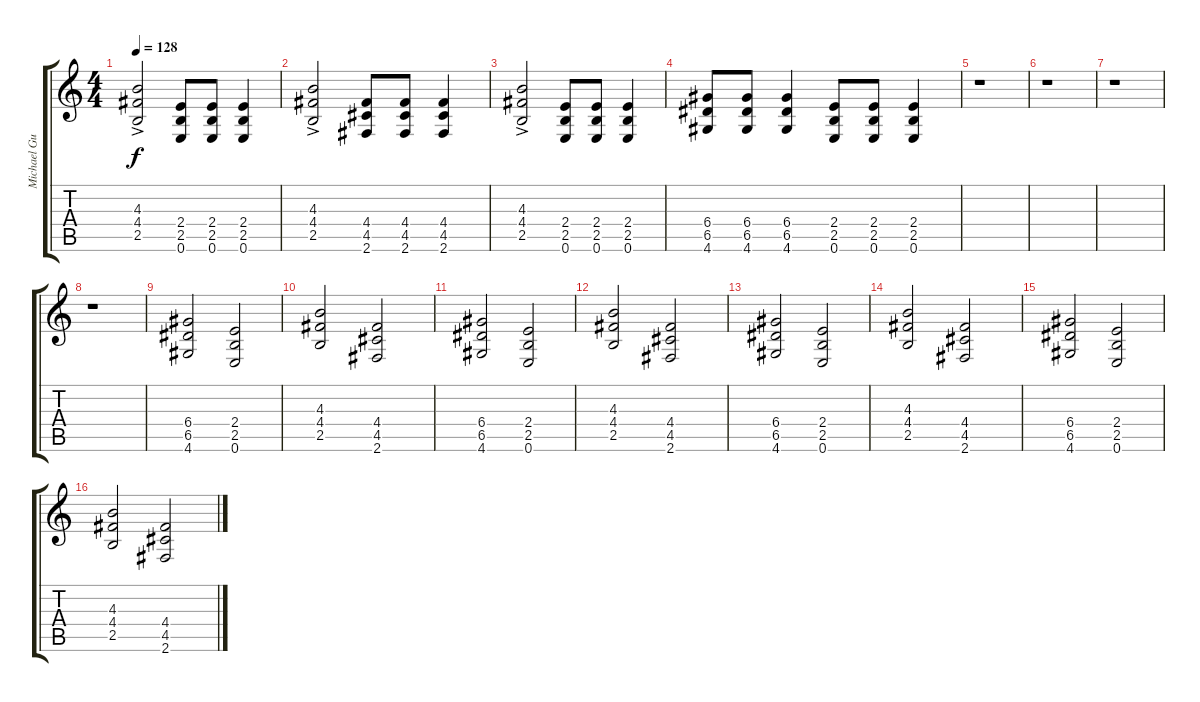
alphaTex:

\track ("Michael Guy Chislett" "Michael Gu") {instrument overdrivenguitar}
\staff {score tabs}
\tuning (E4 B3 G3 D3 A2 E2) {hide}
\ts (4 4)
\tempo 128
\clef g2
\ks c
(4.3{ac} 4.4{ac} 2.5{ac}).2{dy f} (2.4 2.5 0.6).8 (2.4 2.5 0.6).8 (2.4 2.5 0.6).4 |
(4.3{ac} 4.4{ac} 2.5{ac}).2 (4.4 4.5 2.6).8 (4.4 4.5 2.6).8 (4.4 4.5 2.6).4 |
(4.3{ac} 4.4{ac} 2.5{ac}).2 (2.4 2.5 0.6).8 (2.4 2.5 0.6).8 (2.4 2.5 0.6).4 |
(6.4 6.5 4.6).8 (6.4 6.5 4.6).8 (6.4 6.5 4.6).4 (2.4 2.5 0.6).8 (2.4 2.5 0.6).8 (2.4 2.5 0.6).4 |
r.1 |
r.1 |
r.1 |
r.1 |
(6.4 6.5 4.6).2 (2.4 2.5 0.6).2 |
(4.3 4.4 2.5).2 (4.4 4.5 2.6).2 |
(6.4 6.5 4.6).2 (2.4 2.5 0.6).2 |
(4.3 4.4 2.5).2 (4.4 4.5 2.6).2 |
(6.4 6.5 4.6).2 (2.4 2.5 0.6).2 |
(4.3 4.4 2.5).2 (4.4 4.5 2.6).2 |
(6.4 6.5 4.6).2 (2.4 2.5 0.6).2 |
(4.3 4.4 2.5).2 (4.4 4.5 2.6).2
